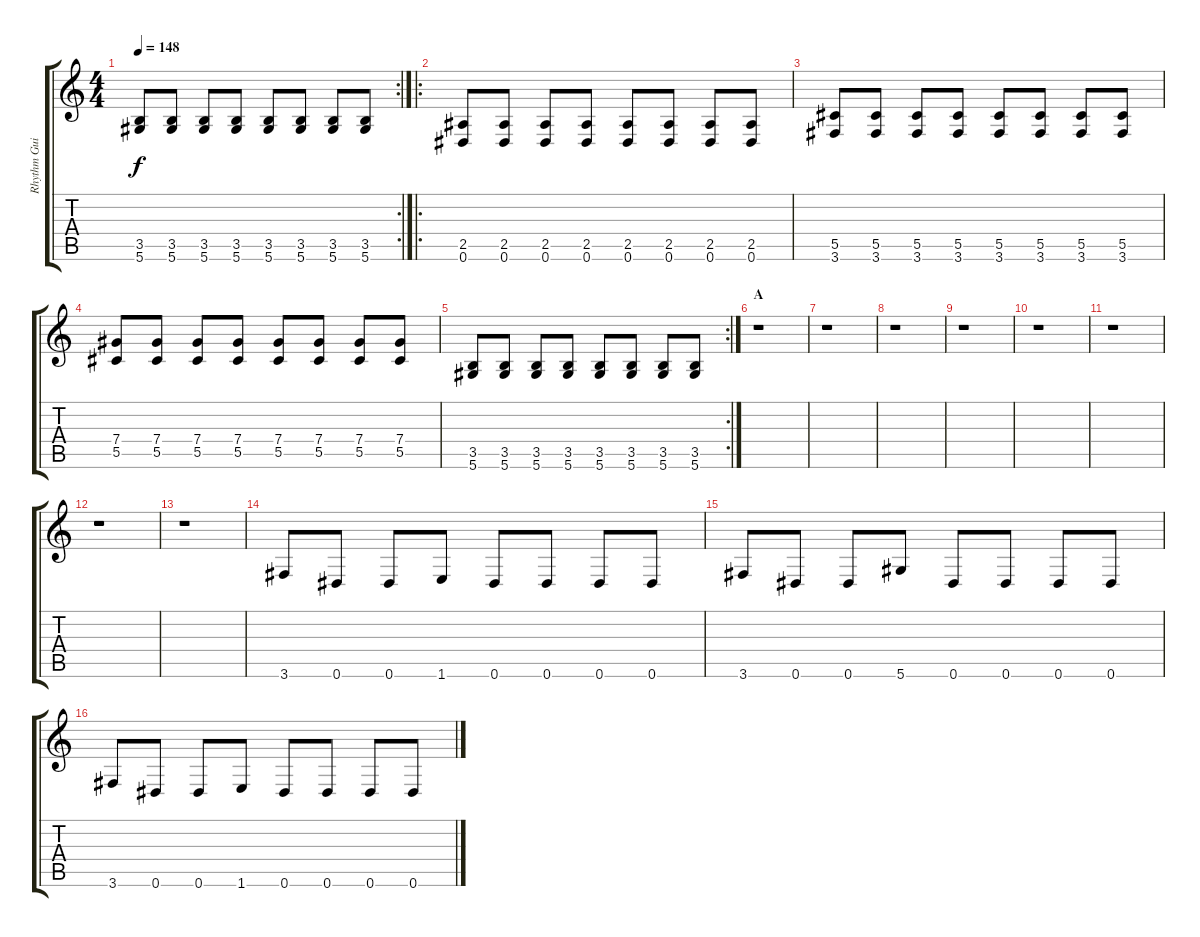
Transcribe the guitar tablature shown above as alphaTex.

\track ("Rhythm Guitar" "Rhythm Gui") {instrument distortionguitar}
\staff {score tabs}
\tuning (Eb4 Bb3 Gb3 Db3 Ab2 Eb2) {hide}
\rc 2
\ts (4 4)
\tempo 148
\clef g2
\ks c
(3.5 5.6).8{dy f} (3.5 5.6).8 (3.5 5.6).8 (3.5 5.6).8 (3.5 5.6).8 (3.5 5.6).8 (3.5 5.6).8 (3.5 5.6).8 |
\ro
(2.5 0.6).8 (2.5 0.6).8 (2.5 0.6).8 (2.5 0.6).8 (2.5 0.6).8 (2.5 0.6).8 (2.5 0.6).8 (2.5 0.6).8 |
(5.5 3.6).8 (5.5 3.6).8 (5.5 3.6).8 (5.5 3.6).8 (5.5 3.6).8 (5.5 3.6).8 (5.5 3.6).8 (5.5 3.6).8 |
(7.4 5.5).8 (7.4 5.5).8 (7.4 5.5).8 (7.4 5.5).8 (7.4 5.5).8 (7.4 5.5).8 (7.4 5.5).8 (7.4 5.5).8 |
\rc 2
(3.5 5.6).8 (3.5 5.6).8 (3.5 5.6).8 (3.5 5.6).8 (3.5 5.6).8 (3.5 5.6).8 (3.5 5.6).8 (3.5 5.6).8 |
\section ("" "A")
r.1 |
r.1 |
r.1 |
r.1 |
r.1 |
r.1 |
r.1 |
r.1 |
3.6.8 0.6.8 0.6.8 1.6.8 0.6.8 0.6.8 0.6.8 0.6.8 |
3.6.8 0.6.8 0.6.8 5.6.8 0.6.8 0.6.8 0.6.8 0.6.8 |
3.6.8 0.6.8 0.6.8 1.6.8 0.6.8 0.6.8 0.6.8 0.6.8
